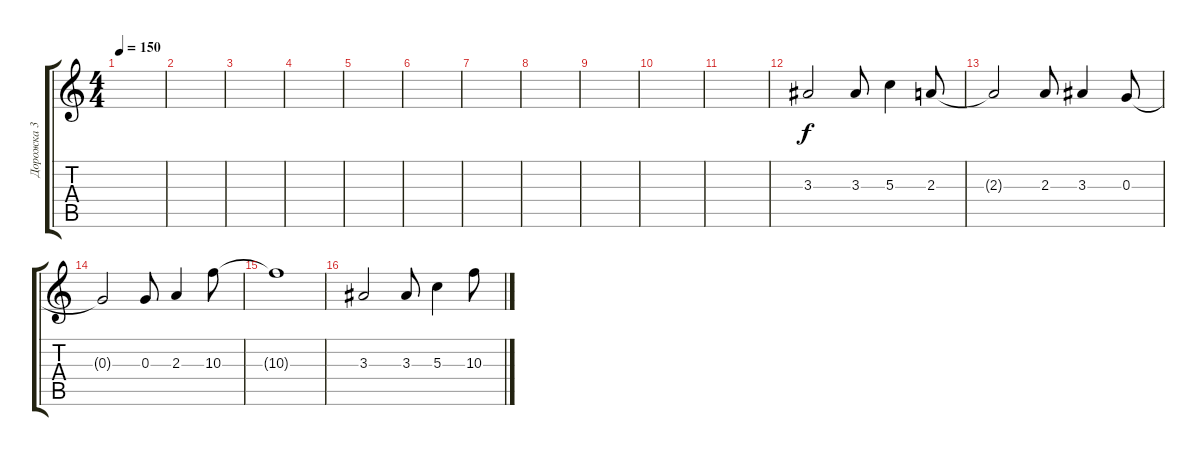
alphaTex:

\track ("Дорожка 3" "Дорожка 3") {instrument overdrivenguitar}
\staff {score tabs}
\tuning (E4 B3 G3 D3 A2 E2) {hide}
\ts (4 4)
\tempo 150
\clef g2
\ks c
|
|
|
|
|
|
|
|
|
|
|
3.3.2 3.3.8 5.3.4 2.3.8 |
2.3{t}.2 2.3.8 3.3.4 0.3.8 |
0.3{t}.2 0.3.8 2.3.4 10.3.8 |
10.3{t}.1 |
3.3.2 3.3.8 5.3.4 10.3.8
